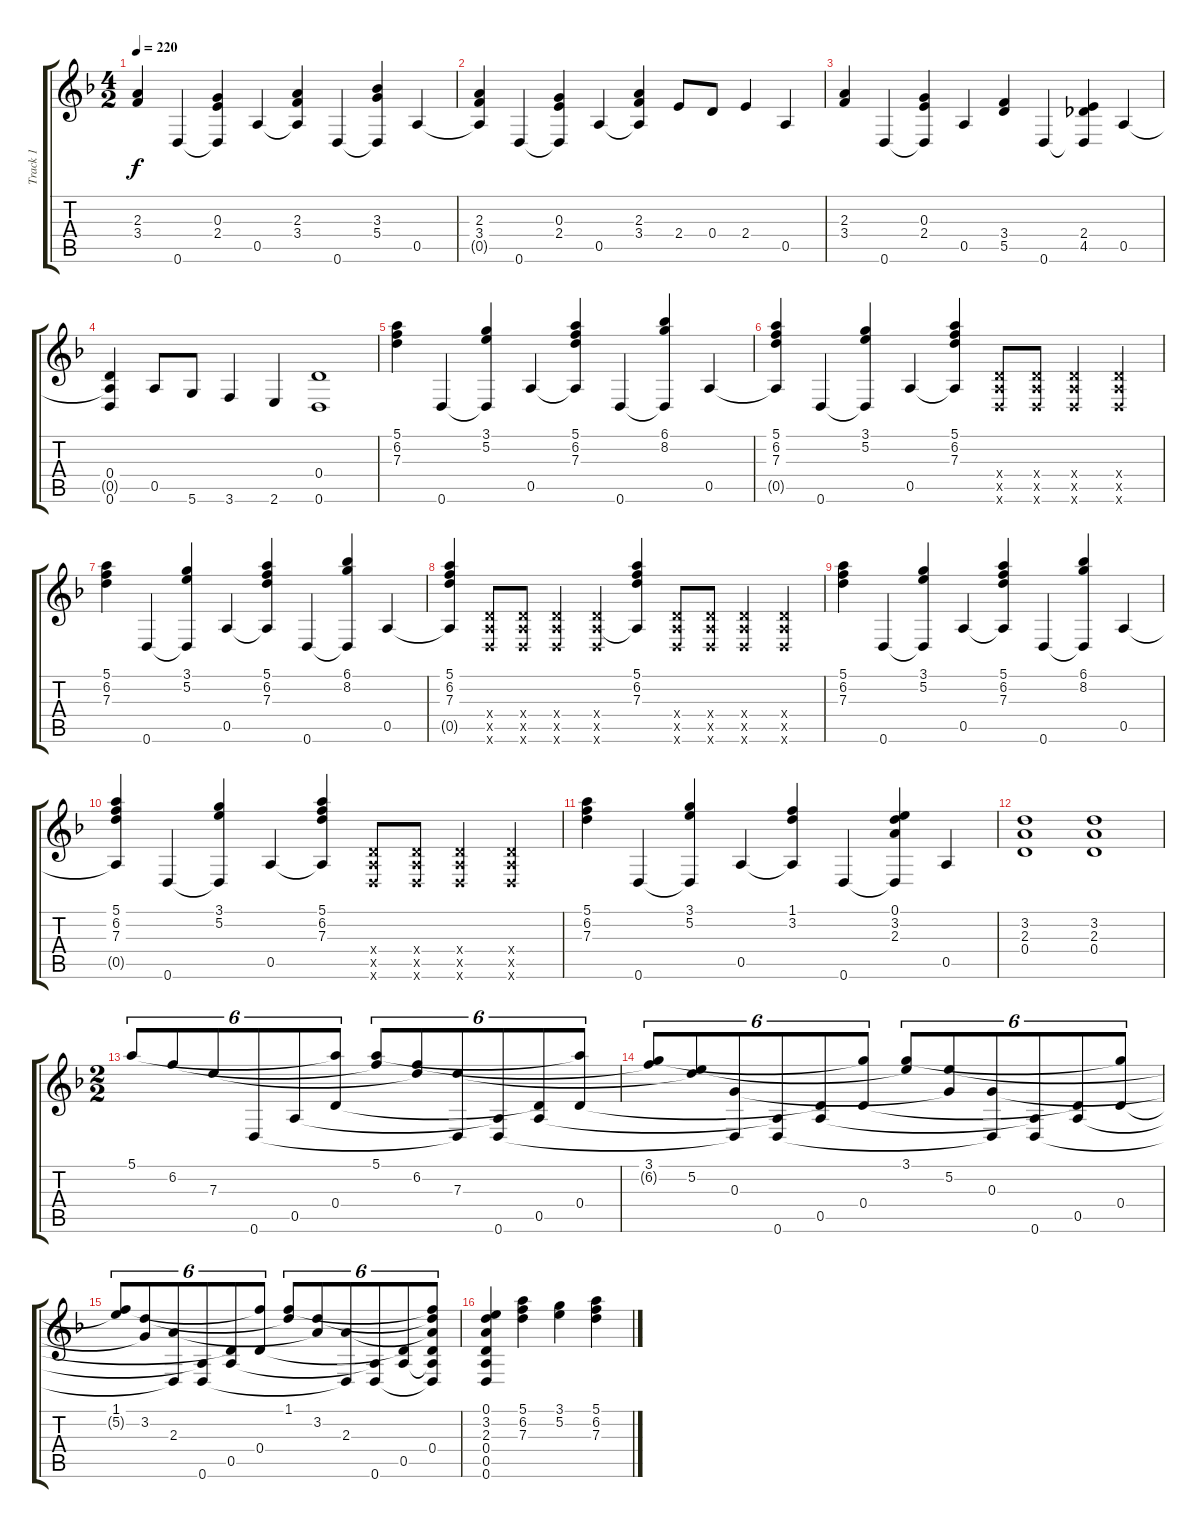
\track ("Track 1" "Track 1") {instrument acousticguitarnylon}
\staff {score tabs}
\tuning (E4 B3 G3 D3 A2 D2) {hide}
\ts (4 2)
\tempo 220
\clef g2
\ks f
(2.3 3.4).4{dy f} 0.6.4 (0.3 2.4 0.6{t}).4 0.5.4 (2.3 3.4 0.5{t}).4 0.6.4 (3.3 5.4 0.6{t}).4 0.5.4 |
(2.3 3.4 0.5{t}).4 0.6.4 (0.3 2.4 0.6{t}).4 0.5.4 (2.3 3.4 0.5{t}).4 2.4.8 0.4.8 2.4.4 0.5.4 |
(2.3 3.4).4 0.6.4 (0.3 2.4 0.6{t}).4 0.5.4 (3.4 5.5).4 0.6.4 (2.4 4.5 0.6{t}).4 0.5.4 |
(0.4 0.5{t} 0.6).4 0.5.8 5.6.8 3.6.4 2.6.4 (0.4 0.6).1 |
(5.1 6.2 7.3).4 0.6.4 (3.1 5.2 0.6{t}).4 0.5.4 (5.1 6.2 7.3 0.5{t}).4 0.6.4 (6.1 8.2 0.6{t}).4 0.5.4 |
(5.1 6.2 7.3 0.5{t}).4 0.6.4 (3.1 5.2 0.6{t}).4 0.5.4 (5.1 6.2 7.3 0.5{t}).4 (0.4{x} 0.5{x} 0.6{x}).8 (0.4{x} 0.5{x} 0.6{x}).8 (0.4{x} 0.5{x} 0.6{x}).4 (0.4{x} 0.5{x} 0.6{x}).4 |
(5.1 6.2 7.3).4 0.6.4 (3.1 5.2 0.6{t}).4 0.5.4 (5.1 6.2 7.3 0.5{t}).4 0.6.4 (6.1 8.2 0.6{t}).4 0.5.4 |
(5.1 6.2 7.3 0.5{t}).4 (0.4{x} 0.5{x} 0.6{x}).8 (0.4{x} 0.5{x} 0.6{x}).8 (0.4{x} 0.5{x} 0.6{x}).4 (0.4{x} 0.5{x} 0.6{x}).4 (5.1 6.2 7.3 0.5{t}).4 (0.4{x} 0.5{x} 0.6{x}).8 (0.4{x} 0.5{x} 0.6{x}).8 (0.4{x} 0.5{x} 0.6{x}).4 (0.4{x} 0.5{x} 0.6{x}).4 |
(5.1 6.2 7.3).4 0.6.4 (3.1 5.2 0.6{t}).4 0.5.4 (5.1 6.2 7.3 0.5{t}).4 0.6.4 (6.1 8.2 0.6{t}).4 0.5.4 |
(5.1 6.2 7.3 0.5{t}).4 0.6.4 (3.1 5.2 0.6{t}).4 0.5.4 (5.1 6.2 7.3 0.5{t}).4 (0.4{x} 0.5{x} 0.6{x}).8 (0.4{x} 0.5{x} 0.6{x}).8 (0.4{x} 0.5{x} 0.6{x}).4 (0.4{x} 0.5{x} 0.6{x}).4 |
(5.1 6.2 7.3).4 0.6.4 (3.1 5.2 0.6{t}).4 0.5.4 (1.1 3.2 0.5{t}).4 0.6.4 (0.1 3.2 2.3 0.6{t}).4 0.5.4 |
(3.2 2.3 0.4).1 (3.2 2.3 0.4).1 |
\ts (2 2)
5.1.8{tu (6 4)} 6.2.8{tu (6 4)} 7.3.8{tu (6 4)} 0.6.8{tu (6 4)} 0.5.8{tu (6 4)} (5.1{t} 0.4).8{tu (6 4)} (5.1 6.2{t}).8{tu (6 4)} (6.2 7.3{t}).8{tu (6 4)} (7.3 0.6{t}).8{tu (6 4)} (0.5{t} 0.6).8{tu (6 4)} (0.4{t} 0.5).8{tu (6 4)} (5.1{t} 0.4).8{tu (6 4)} |
(3.1 6.2{t}).8{tu (6 4)} (5.2 7.3{t}).8{tu (6 4)} (0.3 0.6{t}).8{tu (6 4)} (0.5{t} 0.6).8{tu (6 4)} (0.4{t} 0.5).8{tu (6 4)} (3.1{t} 0.4).8{tu (6 4)} (3.1 5.2{t}).8{tu (6 4)} (5.2 0.3{t}).8{tu (6 4)} (0.3 0.6{t}).8{tu (6 4)} (0.5{t} 0.6).8{tu (6 4)} (0.4{t} 0.5).8{tu (6 4)} (3.1{t} 0.4).8{tu (6 4)} |
(1.1 5.2{t}).8{tu (6 4)} (3.2 0.3{t}).8{tu (6 4)} (2.3 0.6{t}).8{tu (6 4)} (0.5{t} 0.6).8{tu (6 4)} (0.4{t} 0.5).8{tu (6 4)} (1.1{t} 0.4).8{tu (6 4)} (1.1 3.2{t}).8{tu (6 4)} (3.2 2.3{t}).8{tu (6 4)} (2.3 0.6{t}).8{tu (6 4)} (0.5{t} 0.6).8{tu (6 4)} (0.4{t} 0.5).8{tu (6 4)} (1.1{t} 3.2{t} 2.3{t} 0.4 0.5{t} 0.6{t}).8{tu (6 4)} |
(0.1 3.2 2.3 0.4 0.5 0.6).4 (5.1 6.2 7.3).4 (3.1 5.2).4 (5.1 6.2 7.3).4
